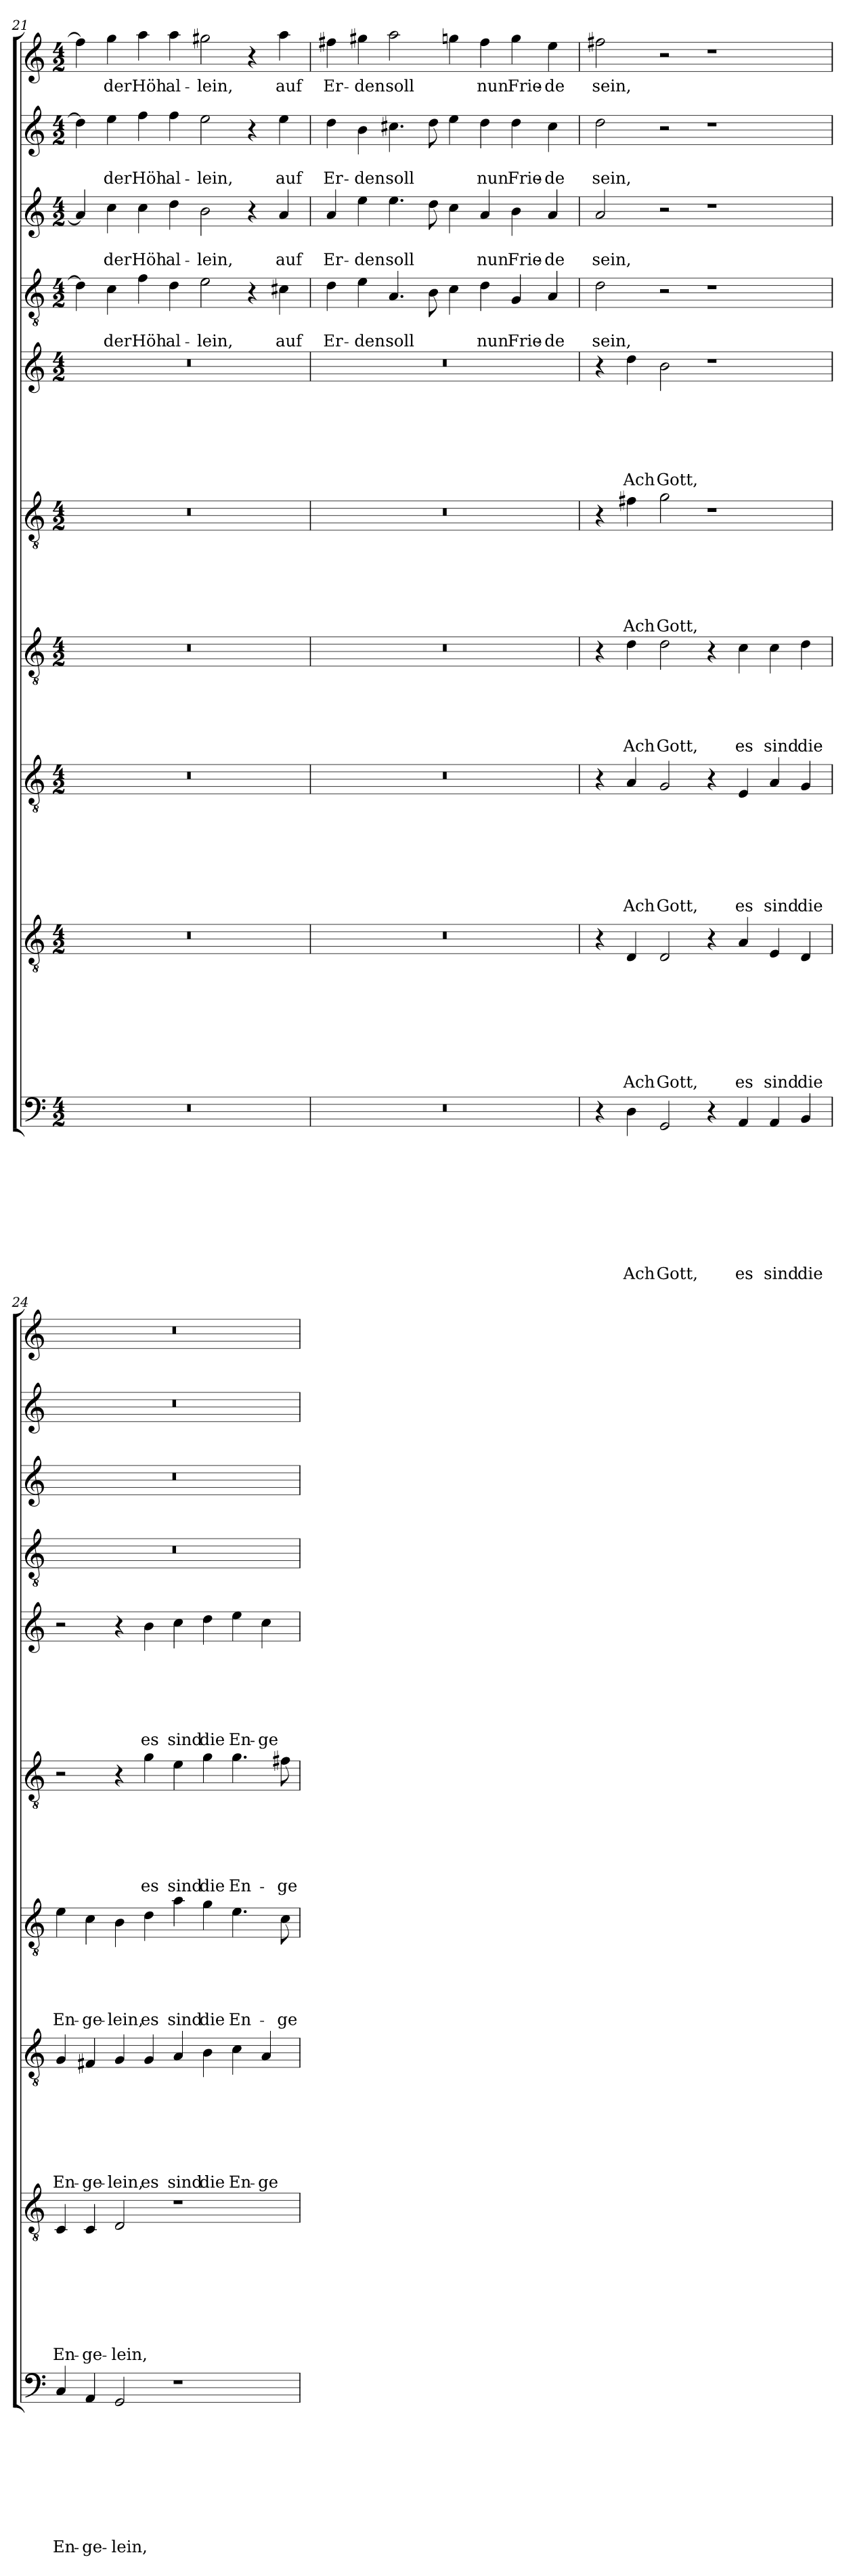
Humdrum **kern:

**kern	**text	**text	**text	**text	**text	**text	**text	**text	**text	**kern	**text	**text	**text	**text	**text	**text	**text	**text	**kern	**text	**text	**text	**text	**text	**text	**text	**kern	**text	**text	**text	**text	**text	**kern	**text	**text	**text	**text	**text	**text	**kern	**text	**text	**text	**text	**text	**text	**kern	**text	**text	**kern	**text	**text	**kern	**text	**text	**kern	**text
*part10	*part10	*part10	*part10	*part10	*part10	*part10	*part10	*part10	*part10	*part9	*part9	*part9	*part9	*part9	*part9	*part9	*part9	*part9	*part8	*part8	*part8	*part8	*part8	*part8	*part8	*part8	*part7	*part7	*part7	*part7	*part7	*part7	*part6	*part6	*part6	*part6	*part6	*part6	*part6	*part5	*part5	*part5	*part5	*part5	*part5	*part5	*part4	*part4	*part4	*part3	*part3	*part3	*part2	*part2	*part2	*part1	*part1
*staff10	*staff10	*staff10	*staff10	*staff10	*staff10	*staff10	*staff10	*staff10	*staff10	*staff9	*staff9	*staff9	*staff9	*staff9	*staff9	*staff9	*staff9	*staff9	*staff8	*staff8	*staff8	*staff8	*staff8	*staff8	*staff8	*staff8	*staff7	*staff7	*staff7	*staff7	*staff7	*staff7	*staff6	*staff6	*staff6	*staff6	*staff6	*staff6	*staff6	*staff5	*staff5	*staff5	*staff5	*staff5	*staff5	*staff5	*staff4	*staff4	*staff4	*staff3	*staff3	*staff3	*staff2	*staff2	*staff2	*staff1	*staff1
*clefF4	*	*	*	*	*	*	*	*	*	*clefGv2	*	*	*	*	*	*	*	*	*clefGv2	*	*	*	*	*	*	*	*clefGv2	*	*	*	*	*	*clefGv2	*	*	*	*	*	*	*clefG2	*	*	*	*	*	*	*clefGv2	*	*	*clefG2	*	*	*clefG2	*	*	*clefG2	*
*k[]	*	*	*	*	*	*	*	*	*	*k[]	*	*	*	*	*	*	*	*	*k[]	*	*	*	*	*	*	*	*k[]	*	*	*	*	*	*k[]	*	*	*	*	*	*	*k[]	*	*	*	*	*	*	*k[]	*	*	*k[]	*	*	*k[]	*	*	*k[]	*
*C:	*	*	*	*	*	*	*	*	*	*C:	*	*	*	*	*	*	*	*	*C:	*	*	*	*	*	*	*	*C:	*	*	*	*	*	*C:	*	*	*	*	*	*	*C:	*	*	*	*	*	*	*C:	*	*	*C:	*	*	*C:	*	*	*C:	*
*M4/2	*	*	*	*	*	*	*	*	*	*M4/2	*	*	*	*	*	*	*	*	*M4/2	*	*	*	*	*	*	*	*M4/2	*	*	*	*	*	*M4/2	*	*	*	*	*	*	*M4/2	*	*	*	*	*	*	*M4/2	*	*	*M4/2	*	*	*M4/2	*	*	*M4/2	*
=21	=21	=21	=21	=21	=21	=21	=21	=21	=21	=21	=21	=21	=21	=21	=21	=21	=21	=21	=21	=21	=21	=21	=21	=21	=21	=21	=21	=21	=21	=21	=21	=21	=21	=21	=21	=21	=21	=21	=21	=21	=21	=21	=21	=21	=21	=21	=21	=21	=21	=21	=21	=21	=21	=21	=21	=21	=21
0r	.	.	.	.	.	.	.	.	.	0r	.	.	.	.	.	.	.	.	0r	.	.	.	.	.	.	.	0r	.	.	.	.	.	0r	.	.	.	.	.	.	0r	.	.	.	.	.	.	4d\]	.	.	4a/]	.	.	4dd\]	.	.	4ff\]	.
!	!	!	!	!	!	!	!	!	!	!	!	!	!	!	!	!	!	!	!	!	!	!	!	!	!	!	!	!	!	!	!	!	!	!	!	!	!	!	!	!	!	!	!	!	!	!	!	!	!LO:LY:b	!	!	!LO:LY:b	!	!	!LO:LY:b	!	!LO:LY:b
.	.	.	.	.	.	.	.	.	.	.	.	.	.	.	.	.	.	.	.	.	.	.	.	.	.	.	.	.	.	.	.	.	.	.	.	.	.	.	.	.	.	.	.	.	.	.	4c\	.	der	4cc\	.	der	4ee\	.	der	4gg\	der
!	!	!	!	!	!	!	!	!	!	!	!	!	!	!	!	!	!	!	!	!	!	!	!	!	!	!	!	!	!	!	!	!	!	!	!	!	!	!	!	!	!	!	!	!	!	!	!	!	!LO:LY:b	!	!	!LO:LY:b	!	!	!LO:LY:b	!	!LO:LY:b
.	.	.	.	.	.	.	.	.	.	.	.	.	.	.	.	.	.	.	.	.	.	.	.	.	.	.	.	.	.	.	.	.	.	.	.	.	.	.	.	.	.	.	.	.	.	.	4f\	.	Höh	4cc\	.	Höh	4ff\	.	Höh	4aa\	Höh
!	!	!	!	!	!	!	!	!	!	!	!	!	!	!	!	!	!	!	!	!	!	!	!	!	!	!	!	!	!	!	!	!	!	!	!	!	!	!	!	!	!	!	!	!	!	!	!	!	!LO:LY:b	!	!	!LO:LY:b	!	!	!LO:LY:b	!	!LO:LY:b
.	.	.	.	.	.	.	.	.	.	.	.	.	.	.	.	.	.	.	.	.	.	.	.	.	.	.	.	.	.	.	.	.	.	.	.	.	.	.	.	.	.	.	.	.	.	.	4d\	.	al-	4dd\	.	al-	4ff\	.	al-	4aa\	al-
!	!	!	!	!	!	!	!	!	!	!	!	!	!	!	!	!	!	!	!	!	!	!	!	!	!	!	!	!	!	!	!	!	!	!	!	!	!	!	!	!	!	!	!	!	!	!	!	!	!LO:LY:b	!	!	!LO:LY:b	!	!	!LO:LY:b	!	!LO:LY:b
.	.	.	.	.	.	.	.	.	.	.	.	.	.	.	.	.	.	.	.	.	.	.	.	.	.	.	.	.	.	.	.	.	.	.	.	.	.	.	.	.	.	.	.	.	.	.	2e\	.	-lein,	2b\	.	-lein,	2ee\	.	-lein,	2gg#X\	-lein,
.	.	.	.	.	.	.	.	.	.	.	.	.	.	.	.	.	.	.	.	.	.	.	.	.	.	.	.	.	.	.	.	.	.	.	.	.	.	.	.	.	.	.	.	.	.	.	4r	.	.	4r	.	.	4r	.	.	4r	.
!	!	!	!	!	!	!	!	!	!	!	!	!	!	!	!	!	!	!	!	!	!	!	!	!	!	!	!	!	!	!	!	!	!	!	!	!	!	!	!	!	!	!	!	!	!	!	!	!	!LO:LY:b	!	!	!LO:LY:b	!	!	!LO:LY:b	!	!LO:LY:b
.	.	.	.	.	.	.	.	.	.	.	.	.	.	.	.	.	.	.	.	.	.	.	.	.	.	.	.	.	.	.	.	.	.	.	.	.	.	.	.	.	.	.	.	.	.	.	4c#X\	.	auf	4a/	.	auf	4ee\	.	auf	4aa\	auf
=22	=22	=22	=22	=22	=22	=22	=22	=22	=22	=22	=22	=22	=22	=22	=22	=22	=22	=22	=22	=22	=22	=22	=22	=22	=22	=22	=22	=22	=22	=22	=22	=22	=22	=22	=22	=22	=22	=22	=22	=22	=22	=22	=22	=22	=22	=22	=22	=22	=22	=22	=22	=22	=22	=22	=22	=22	=22
!	!	!	!	!	!	!	!	!	!	!	!	!	!	!	!	!	!	!	!	!	!	!	!	!	!	!	!	!	!	!	!	!	!	!	!	!	!	!	!	!	!	!	!	!	!	!	!	!	!LO:LY:b	!	!	!LO:LY:b	!	!	!LO:LY:b	!	!LO:LY:b
0r	.	.	.	.	.	.	.	.	.	0r	.	.	.	.	.	.	.	.	0r	.	.	.	.	.	.	.	0r	.	.	.	.	.	0r	.	.	.	.	.	.	0r	.	.	.	.	.	.	4d\	.	Er-	4a/	.	Er-	4dd\	.	Er-	4ff#X\	Er-
!	!	!	!	!	!	!	!	!	!	!	!	!	!	!	!	!	!	!	!	!	!	!	!	!	!	!	!	!	!	!	!	!	!	!	!	!	!	!	!	!	!	!	!	!	!	!	!	!	!LO:LY:b	!	!	!LO:LY:b	!	!	!LO:LY:b	!	!LO:LY:b
.	.	.	.	.	.	.	.	.	.	.	.	.	.	.	.	.	.	.	.	.	.	.	.	.	.	.	.	.	.	.	.	.	.	.	.	.	.	.	.	.	.	.	.	.	.	.	4e\	.	-den	4ee\	.	-den	4b\	.	-den	4gg#X\	-den
!	!	!	!	!	!	!	!	!	!	!	!	!	!	!	!	!	!	!	!	!	!	!	!	!	!	!	!	!	!	!	!	!	!	!	!	!	!	!	!	!	!	!	!	!	!	!	!	!	!LO:LY:b	!	!	!LO:LY:b	!	!	!LO:LY:b	!	!LO:LY:b
.	.	.	.	.	.	.	.	.	.	.	.	.	.	.	.	.	.	.	.	.	.	.	.	.	.	.	.	.	.	.	.	.	.	.	.	.	.	.	.	.	.	.	.	.	.	.	4.A/	.	soll	4.ee\	.	soll	4.cc#X\	.	soll	2aa\	soll
.	.	.	.	.	.	.	.	.	.	.	.	.	.	.	.	.	.	.	.	.	.	.	.	.	.	.	.	.	.	.	.	.	.	.	.	.	.	.	.	.	.	.	.	.	.	.	8B\	.	.	8dd\	.	.	8dd\	.	.	.	.
.	.	.	.	.	.	.	.	.	.	.	.	.	.	.	.	.	.	.	.	.	.	.	.	.	.	.	.	.	.	.	.	.	.	.	.	.	.	.	.	.	.	.	.	.	.	.	4c\	.	.	4cc\	.	.	4ee\	.	.	4ggn\	.
!	!	!	!	!	!	!	!	!	!	!	!	!	!	!	!	!	!	!	!	!	!	!	!	!	!	!	!	!	!	!	!	!	!	!	!	!	!	!	!	!	!	!	!	!	!	!	!	!	!LO:LY:b	!	!	!LO:LY:b	!	!	!LO:LY:b	!	!LO:LY:b
.	.	.	.	.	.	.	.	.	.	.	.	.	.	.	.	.	.	.	.	.	.	.	.	.	.	.	.	.	.	.	.	.	.	.	.	.	.	.	.	.	.	.	.	.	.	.	4d\	.	nun	4a/	.	nun	4dd\	.	nun	4ff#\	nun
!	!	!	!	!	!	!	!	!	!	!	!	!	!	!	!	!	!	!	!	!	!	!	!	!	!	!	!	!	!	!	!	!	!	!	!	!	!	!	!	!	!	!	!	!	!	!	!	!	!LO:LY:b	!	!	!LO:LY:b	!	!	!LO:LY:b	!	!LO:LY:b
.	.	.	.	.	.	.	.	.	.	.	.	.	.	.	.	.	.	.	.	.	.	.	.	.	.	.	.	.	.	.	.	.	.	.	.	.	.	.	.	.	.	.	.	.	.	.	4G/	.	Frie-	4b\	.	Frie-	4dd\	.	Frie-	4gg\	Frie-
!	!	!	!	!	!	!	!	!	!	!	!	!	!	!	!	!	!	!	!	!	!	!	!	!	!	!	!	!	!	!	!	!	!	!	!	!	!	!	!	!	!	!	!	!	!	!	!	!	!LO:LY:b	!	!	!LO:LY:b	!	!	!LO:LY:b	!	!LO:LY:b
.	.	.	.	.	.	.	.	.	.	.	.	.	.	.	.	.	.	.	.	.	.	.	.	.	.	.	.	.	.	.	.	.	.	.	.	.	.	.	.	.	.	.	.	.	.	.	4A/	.	-de	4a/	.	-de	4cc#\	.	-de	4ee\	-de
=23	=23	=23	=23	=23	=23	=23	=23	=23	=23	=23	=23	=23	=23	=23	=23	=23	=23	=23	=23	=23	=23	=23	=23	=23	=23	=23	=23	=23	=23	=23	=23	=23	=23	=23	=23	=23	=23	=23	=23	=23	=23	=23	=23	=23	=23	=23	=23	=23	=23	=23	=23	=23	=23	=23	=23	=23	=23
!	!	!	!	!	!	!	!	!	!	!	!	!	!	!	!	!	!	!	!	!	!	!	!	!	!	!	!	!	!	!	!	!	!	!	!	!	!	!	!	!	!	!	!	!	!	!	!	!	!LO:LY:b	!	!	!LO:LY:b	!	!	!LO:LY:b	!	!LO:LY:b
4r	.	.	.	.	.	.	.	.	.	4r	.	.	.	.	.	.	.	.	4r	.	.	.	.	.	.	.	4r	.	.	.	.	.	4r	.	.	.	.	.	.	4r	.	.	.	.	.	.	2d\	.	sein,	2a/	.	sein,	2dd\	.	sein,	2ff#X\	sein,
!	!	!	!	!	!	!	!	!	!LO:LY:b	!	!	!	!	!	!	!	!	!LO:LY:b	!	!	!	!	!	!	!	!LO:LY:b	!	!	!	!	!	!LO:LY:b	!	!	!	!	!	!	!LO:LY:b	!	!	!	!	!	!	!LO:LY:b	!	!	!	!	!	!	!	!	!	!	!
4D\	.	.	.	.	.	.	.	.	Ach	4D/	.	.	.	.	.	.	.	Ach	4A/	.	.	.	.	.	.	Ach	4d\	.	.	.	.	Ach	4f#X\	.	.	.	.	.	Ach	4dd\	.	.	.	.	.	Ach	.	.	.	.	.	.	.	.	.	.	.
!	!	!	!	!	!	!	!	!	!LO:LY:b	!	!	!	!	!	!	!	!	!LO:LY:b	!	!	!	!	!	!	!	!LO:LY:b	!	!	!	!	!	!LO:LY:b	!	!	!	!	!	!	!LO:LY:b	!	!	!	!	!	!	!LO:LY:b	!	!	!	!	!	!	!	!	!	!	!
2GG/	.	.	.	.	.	.	.	.	Gott,	2D/	.	.	.	.	.	.	.	Gott,	2G/	.	.	.	.	.	.	Gott,	2d\	.	.	.	.	Gott,	2g\	.	.	.	.	.	Gott,	2b\	.	.	.	.	.	Gott,	2r	.	.	2r	.	.	2r	.	.	2r	.
4r	.	.	.	.	.	.	.	.	.	4r	.	.	.	.	.	.	.	.	4r	.	.	.	.	.	.	.	4r	.	.	.	.	.	1r	.	.	.	.	.	.	1r	.	.	.	.	.	.	1r	.	.	1r	.	.	1r	.	.	1r	.
!	!	!	!	!	!	!	!	!	!LO:LY:b	!	!	!	!	!	!	!	!	!LO:LY:b	!	!	!	!	!	!	!	!LO:LY:b	!	!	!	!	!	!LO:LY:b	!	!	!	!	!	!	!	!	!	!	!	!	!	!	!	!	!	!	!	!	!	!	!	!	!
4AA/	.	.	.	.	.	.	.	.	es	4A/	.	.	.	.	.	.	.	es	4E/	.	.	.	.	.	.	es	4c\	.	.	.	.	es	.	.	.	.	.	.	.	.	.	.	.	.	.	.	.	.	.	.	.	.	.	.	.	.	.
!	!	!	!	!	!	!	!	!	!LO:LY:b	!	!	!	!	!	!	!	!	!LO:LY:b	!	!	!	!	!	!	!	!LO:LY:b	!	!	!	!	!	!LO:LY:b	!	!	!	!	!	!	!	!	!	!	!	!	!	!	!	!	!	!	!	!	!	!	!	!	!
4AA/	.	.	.	.	.	.	.	.	sind	4E/	.	.	.	.	.	.	.	sind	4A/	.	.	.	.	.	.	sind	4c\	.	.	.	.	sind	.	.	.	.	.	.	.	.	.	.	.	.	.	.	.	.	.	.	.	.	.	.	.	.	.
!	!	!	!	!	!	!	!	!	!LO:LY:b	!	!	!	!	!	!	!	!	!LO:LY:b	!	!	!	!	!	!	!	!LO:LY:b	!	!	!	!	!	!LO:LY:b	!	!	!	!	!	!	!	!	!	!	!	!	!	!	!	!	!	!	!	!	!	!	!	!	!
4BB/	.	.	.	.	.	.	.	.	die	4D/	.	.	.	.	.	.	.	die	4G/	.	.	.	.	.	.	die	4d\	.	.	.	.	die	.	.	.	.	.	.	.	.	.	.	.	.	.	.	.	.	.	.	.	.	.	.	.	.	.
=24	=24	=24	=24	=24	=24	=24	=24	=24	=24	=24	=24	=24	=24	=24	=24	=24	=24	=24	=24	=24	=24	=24	=24	=24	=24	=24	=24	=24	=24	=24	=24	=24	=24	=24	=24	=24	=24	=24	=24	=24	=24	=24	=24	=24	=24	=24	=24	=24	=24	=24	=24	=24	=24	=24	=24	=24	=24
!	!	!	!	!	!	!	!	!	!LO:LY:b	!	!	!	!	!	!	!	!	!LO:LY:b	!	!	!	!	!	!	!	!LO:LY:b	!	!	!	!	!	!LO:LY:b	!	!	!	!	!	!	!	!	!	!	!	!	!	!	!	!	!	!	!	!	!	!	!	!	!
4C/	.	.	.	.	.	.	.	.	En-	4C/	.	.	.	.	.	.	.	En-	4G/	.	.	.	.	.	.	En-	4e\	.	.	.	.	En-	2r	.	.	.	.	.	.	2r	.	.	.	.	.	.	0r	.	.	0r	.	.	0r	.	.	0r	.
!	!	!	!	!	!	!	!	!	!LO:LY:b	!	!	!	!	!	!	!	!	!LO:LY:b	!	!	!	!	!	!	!	!LO:LY:b	!	!	!	!	!	!LO:LY:b	!	!	!	!	!	!	!	!	!	!	!	!	!	!	!	!	!	!	!	!	!	!	!	!	!
4AA/	.	.	.	.	.	.	.	.	-ge-	4C/	.	.	.	.	.	.	.	-ge-	4F#X/	.	.	.	.	.	.	-ge-	4c\	.	.	.	.	-ge-	.	.	.	.	.	.	.	.	.	.	.	.	.	.	.	.	.	.	.	.	.	.	.	.	.
!	!	!	!	!	!	!	!	!	!LO:LY:b	!	!	!	!	!	!	!	!	!LO:LY:b	!	!	!	!	!	!	!	!LO:LY:b	!	!	!	!	!	!LO:LY:b	!	!	!	!	!	!	!	!	!	!	!	!	!	!	!	!	!	!	!	!	!	!	!	!	!
2GG/	.	.	.	.	.	.	.	.	-lein,	2D/	.	.	.	.	.	.	.	-lein,	4G/	.	.	.	.	.	.	-lein,	4B\	.	.	.	.	-lein,	4r	.	.	.	.	.	.	4r	.	.	.	.	.	.	.	.	.	.	.	.	.	.	.	.	.
!	!	!	!	!	!	!	!	!	!	!	!	!	!	!	!	!	!	!	!	!	!	!	!	!	!	!LO:LY:b	!	!	!	!	!	!LO:LY:b	!	!	!	!	!	!	!LO:LY:b	!	!	!	!	!	!	!LO:LY:b	!	!	!	!	!	!	!	!	!	!	!
.	.	.	.	.	.	.	.	.	.	.	.	.	.	.	.	.	.	.	4G/	.	.	.	.	.	.	es	4d\	.	.	.	.	es	4g\	.	.	.	.	.	es	4b\	.	.	.	.	.	es	.	.	.	.	.	.	.	.	.	.	.
!	!	!	!	!	!	!	!	!	!	!	!	!	!	!	!	!	!	!	!	!	!	!	!	!	!	!LO:LY:b	!	!	!	!	!	!LO:LY:b	!	!	!	!	!	!	!LO:LY:b	!	!	!	!	!	!	!LO:LY:b	!	!	!	!	!	!	!	!	!	!	!
1r	.	.	.	.	.	.	.	.	.	1r	.	.	.	.	.	.	.	.	4A/	.	.	.	.	.	.	sind	4a\	.	.	.	.	sind	4e\	.	.	.	.	.	sind	4cc\	.	.	.	.	.	sind	.	.	.	.	.	.	.	.	.	.	.
!	!	!	!	!	!	!	!	!	!	!	!	!	!	!	!	!	!	!	!	!	!	!	!	!	!	!LO:LY:b	!	!	!	!	!	!LO:LY:b	!	!	!	!	!	!	!LO:LY:b	!	!	!	!	!	!	!LO:LY:b	!	!	!	!	!	!	!	!	!	!	!
.	.	.	.	.	.	.	.	.	.	.	.	.	.	.	.	.	.	.	4B\	.	.	.	.	.	.	die	4g\	.	.	.	.	die	4g\	.	.	.	.	.	die	4dd\	.	.	.	.	.	die	.	.	.	.	.	.	.	.	.	.	.
!	!	!	!	!	!	!	!	!	!	!	!	!	!	!	!	!	!	!	!	!	!	!	!	!	!	!LO:LY:b	!	!	!	!	!	!LO:LY:b	!	!	!	!	!	!	!LO:LY:b	!	!	!	!	!	!	!LO:LY:b	!	!	!	!	!	!	!	!	!	!	!
.	.	.	.	.	.	.	.	.	.	.	.	.	.	.	.	.	.	.	4c\	.	.	.	.	.	.	En-	4.e\	.	.	.	.	En-	4.g\	.	.	.	.	.	En-	4ee\	.	.	.	.	.	En-	.	.	.	.	.	.	.	.	.	.	.
!	!	!	!	!	!	!	!	!	!	!	!	!	!	!	!	!	!	!	!	!	!	!	!	!	!	!LO:LY:b	!	!	!	!	!	!	!	!	!	!	!	!	!	!	!	!	!	!	!	!LO:LY:b	!	!	!	!	!	!	!	!	!	!	!
.	.	.	.	.	.	.	.	.	.	.	.	.	.	.	.	.	.	.	4A/	.	.	.	.	.	.	-ge-	.	.	.	.	.	.	.	.	.	.	.	.	.	4cc\	.	.	.	.	.	-ge-	.	.	.	.	.	.	.	.	.	.	.
!	!	!	!	!	!	!	!	!	!	!	!	!	!	!	!	!	!	!	!	!	!	!	!	!	!	!	!	!	!	!	!	!LO:LY:b	!	!	!	!	!	!	!LO:LY:b	!	!	!	!	!	!	!	!	!	!	!	!	!	!	!	!	!	!
.	.	.	.	.	.	.	.	.	.	.	.	.	.	.	.	.	.	.	.	.	.	.	.	.	.	.	8c\	.	.	.	.	-ge-	8f#X\	.	.	.	.	.	-ge-	.	.	.	.	.	.	.	.	.	.	.	.	.	.	.	.	.	.
=	=	=	=	=	=	=	=	=	=	=	=	=	=	=	=	=	=	=	=	=	=	=	=	=	=	=	=	=	=	=	=	=	=	=	=	=	=	=	=	=	=	=	=	=	=	=	=	=	=	=	=	=	=	=	=	=	=
*-	*-	*-	*-	*-	*-	*-	*-	*-	*-	*-	*-	*-	*-	*-	*-	*-	*-	*-	*-	*-	*-	*-	*-	*-	*-	*-	*-	*-	*-	*-	*-	*-	*-	*-	*-	*-	*-	*-	*-	*-	*-	*-	*-	*-	*-	*-	*-	*-	*-	*-	*-	*-	*-	*-	*-	*-	*-
